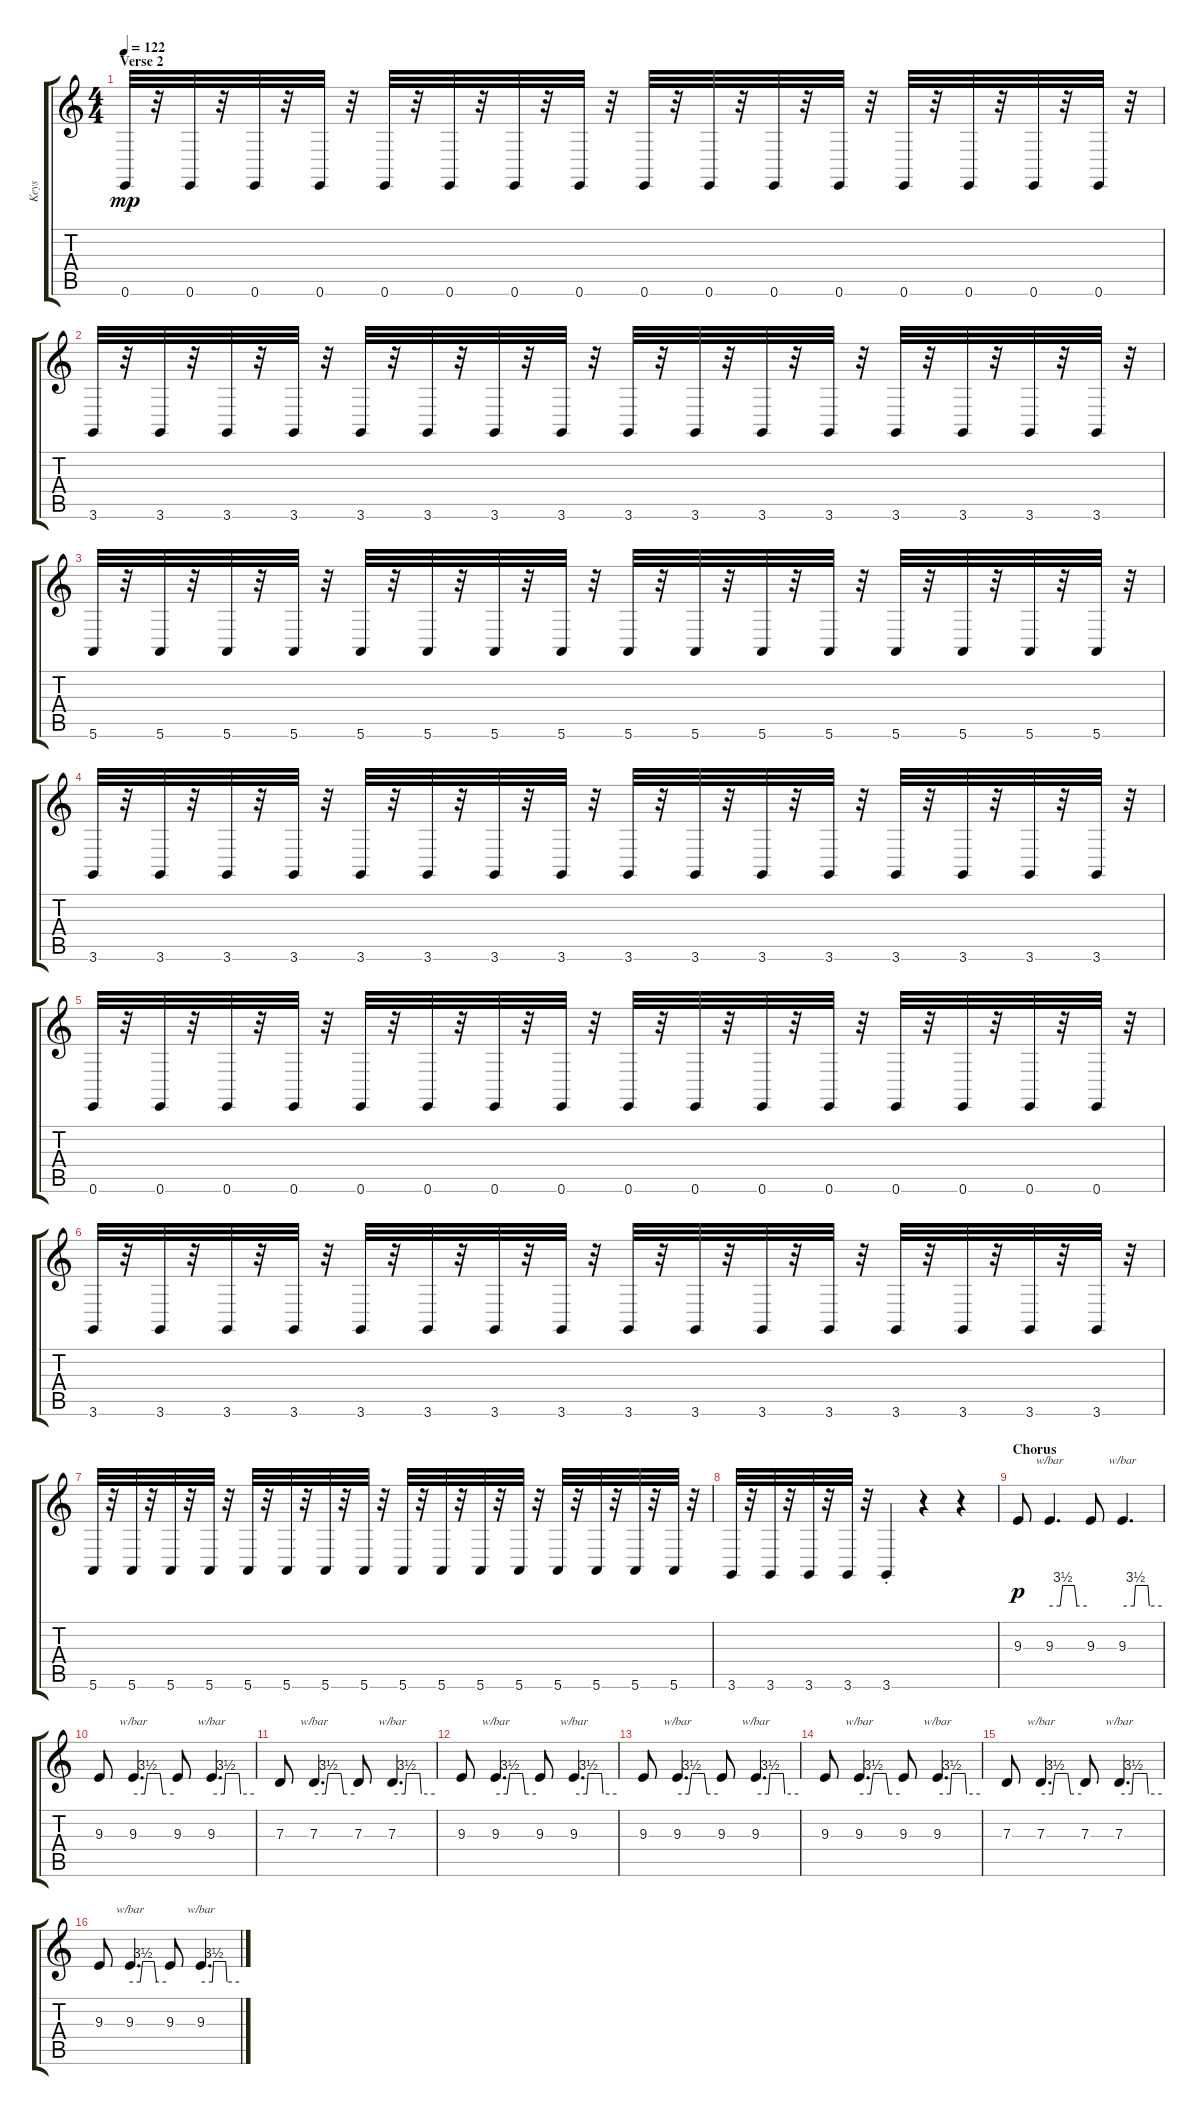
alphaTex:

\track ("Keys" "Keys") {instrument lead2sawtooth}
\staff {score tabs}
\tuning (E4 B3 G3 D3 A2 E2) {hide}
\ts (4 4)
\section ("" "Verse 2")
\tempo 122
\clef g2
\ks c
0.6.32{dy mp balance 0} r.32 0.6.32 r.32 0.6.32 r.32 0.6.32 r.32 0.6.32 r.32 0.6.32 r.32 0.6.32 r.32 0.6.32 r.32 0.6.32 r.32 0.6.32 r.32 0.6.32 r.32 0.6.32 r.32 0.6.32 r.32 0.6.32 r.32 0.6.32 r.32 0.6.32 r.32 |
3.6.32{balance 15} r.32 3.6.32 r.32 3.6.32 r.32 3.6.32 r.32 3.6.32 r.32 3.6.32 r.32 3.6.32 r.32 3.6.32 r.32 3.6.32 r.32 3.6.32 r.32 3.6.32 r.32 3.6.32 r.32 3.6.32 r.32 3.6.32 r.32 3.6.32 r.32 3.6.32 r.32 |
5.6.32{balance 0} r.32 5.6.32 r.32 5.6.32 r.32 5.6.32 r.32 5.6.32 r.32 5.6.32 r.32 5.6.32 r.32 5.6.32 r.32 5.6.32 r.32 5.6.32 r.32 5.6.32 r.32 5.6.32 r.32 5.6.32 r.32 5.6.32 r.32 5.6.32 r.32 5.6.32 r.32 |
3.6.32{balance 16} r.32 3.6.32 r.32 3.6.32 r.32 3.6.32 r.32 3.6.32 r.32 3.6.32 r.32 3.6.32 r.32 3.6.32 r.32 3.6.32 r.32 3.6.32 r.32 3.6.32 r.32 3.6.32 r.32 3.6.32 r.32 3.6.32 r.32 3.6.32 r.32 3.6.32 r.32 |
0.6.32{balance 0} r.32 0.6.32 r.32 0.6.32 r.32 0.6.32 r.32 0.6.32 r.32 0.6.32 r.32 0.6.32 r.32 0.6.32 r.32 0.6.32 r.32 0.6.32 r.32 0.6.32 r.32 0.6.32 r.32 0.6.32 r.32 0.6.32 r.32 0.6.32 r.32 0.6.32 r.32 |
3.6.32{balance 15} r.32 3.6.32 r.32 3.6.32 r.32 3.6.32 r.32 3.6.32 r.32 3.6.32 r.32 3.6.32 r.32 3.6.32 r.32 3.6.32 r.32 3.6.32 r.32 3.6.32 r.32 3.6.32 r.32 3.6.32 r.32 3.6.32 r.32 3.6.32 r.32 3.6.32 r.32 |
5.6.32{balance 0} r.32 5.6.32 r.32 5.6.32 r.32 5.6.32 r.32 5.6.32 r.32 5.6.32 r.32 5.6.32 r.32 5.6.32 r.32 5.6.32 r.32 5.6.32 r.32 5.6.32 r.32 5.6.32 r.32 5.6.32 r.32 5.6.32 r.32 5.6.32 r.32 5.6.32 r.32 |
3.6.32{balance 8} r.32 3.6.32 r.32 3.6.32 r.32 3.6.32 r.32 3.6{st}.4 r.4 r.4 |
\section ("" "Chorus")
9.3.8{dy p} 9.3.4{d tbe (custom default 0 0 17 0 21 14 30 14 40 14 44 0 60 0)} 9.3.8 9.3.4{d tbe (custom default 0 0 18 0 20 14 30 14 39 14 41 0 60 0)} |
9.3.8 9.3.4{d tbe (custom default 0 0 17 0 21 14 30 14 40 14 44 0 60 0)} 9.3.8 9.3.4{d tbe (custom default 0 0 18 0 20 14 30 14 39 14 41 0 60 0)} |
7.3.8 7.3.4{d tbe (custom default 0 0 17 0 21 14 30 14 40 14 44 0 60 0)} 7.3.8 7.3.4{d tbe (custom default 0 0 18 0 20 14 30 14 39 14 41 0 60 0)} |
9.3.8 9.3.4{d tbe (custom default 0 0 17 0 21 14 30 14 40 14 44 0 60 0)} 9.3.8 9.3.4{d tbe (custom default 0 0 18 0 20 14 30 14 39 14 41 0 60 0)} |
9.3.8 9.3.4{d tbe (custom default 0 0 17 0 21 14 30 14 40 14 44 0 60 0)} 9.3.8 9.3.4{d tbe (custom default 0 0 18 0 20 14 30 14 39 14 41 0 60 0)} |
9.3.8 9.3.4{d tbe (custom default 0 0 17 0 21 14 30 14 40 14 44 0 60 0)} 9.3.8 9.3.4{d tbe (custom default 0 0 18 0 20 14 30 14 39 14 41 0 60 0)} |
7.3.8 7.3.4{d tbe (custom default 0 0 17 0 21 14 30 14 40 14 44 0 60 0)} 7.3.8 7.3.4{d tbe (custom default 0 0 18 0 20 14 30 14 39 14 41 0 60 0)} |
9.3.8 9.3.4{d tbe (custom default 0 0 17 0 21 14 30 14 40 14 44 0 60 0)} 9.3.8 9.3.4{d tbe (custom default 0 0 18 0 20 14 30 14 39 14 41 0 60 0)}
